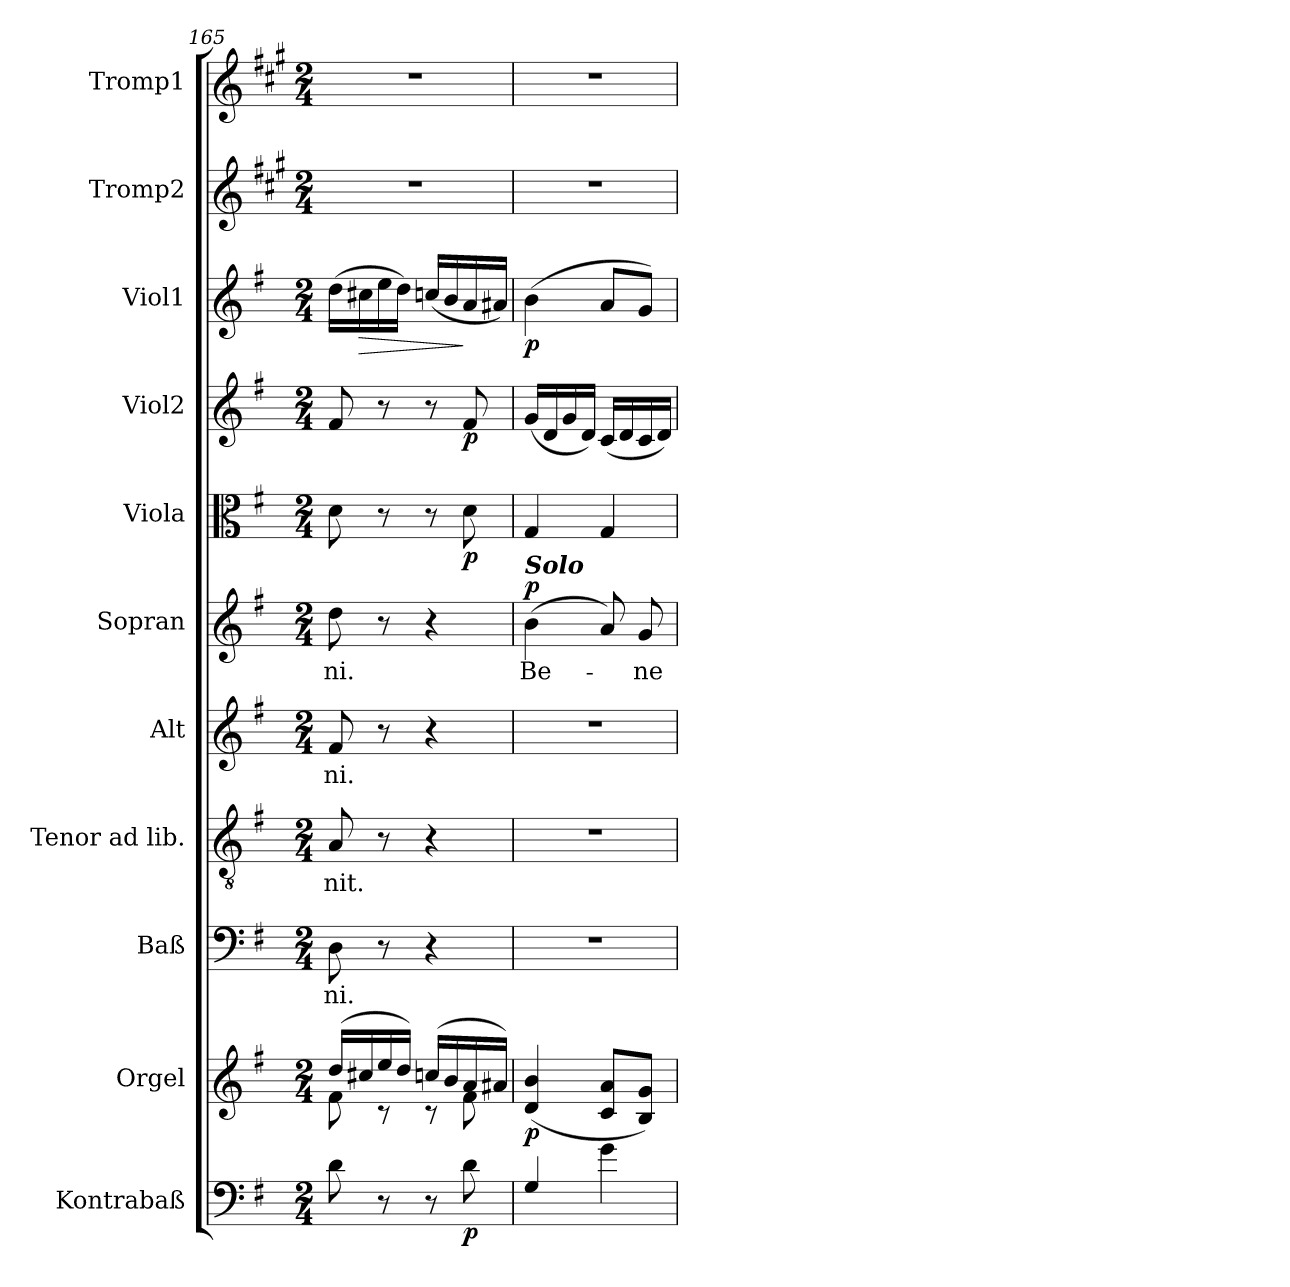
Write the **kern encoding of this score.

**kern	**dynam	**kern	**dynam	**kern	**text	**kern	**text	**kern	**text	**kern	**text	**dynam	**kern	**dynam	**kern	**dynam	**kern	**dynam	**kern	**kern
*part11	*part11	*part10	*part10	*part9	*part9	*part8	*part8	*part7	*part7	*part6	*part6	*part6	*part5	*part5	*part4	*part4	*part3	*part3	*part2	*part1
*staff11	*staff11	*staff10	*staff10	*staff9	*staff9	*staff8	*staff8	*staff7	*staff7	*staff6	*staff6	*staff6	*staff5	*staff5	*staff4	*staff4	*staff3	*staff3	*staff2	*staff1
*I"Kontrabaß	*	*I"Orgel	*	*I"Baß	*	*I"Tenor ad lib.	*	*I"Alt	*	*I"Sopran	*	*	*I"Viola	*	*I"Viol2	*	*I"Viol1	*	*I"Tromp2	*I"Tromp1
*	*	*	*	*	*	*	*	*	*	*	*	*	*I'Vla	*	*	*	*	*	*	*
*clefF4	*	*clefG2	*	*clefF4	*	*clefGv2	*	*clefG2	*	*clefG2	*	*	*clefC3	*	*clefG2	*	*clefG2	*	*clefG2	*clefG2
*ITrd7c12	*	*	*	*	*	*	*	*	*	*	*	*	*	*	*	*	*	*	*ITrd1c2	*ITrd1c2
*k[f#]	*	*k[f#]	*	*k[f#]	*	*k[f#]	*	*k[f#]	*	*k[f#]	*	*	*k[f#]	*	*k[f#]	*	*k[f#]	*	*k[f#]	*k[f#]
*G:	*	*G:	*	*G:	*	*G:	*	*G:	*	*G:	*	*	*G:	*	*G:	*	*G:	*	*G:	*G:
*M2/4	*	*M2/4	*	*M2/4	*	*M2/4	*	*M2/4	*	*M2/4	*	*	*M2/4	*	*M2/4	*	*M2/4	*	*M2/4	*M2/4
=165	=165	=165	=165	=165	=165	=165	=165	=165	=165	=165	=165	=165	=165	=165	=165	=165	=165	=165	=165	=165
*	*	*^	*	*	*	*	*	*	*	*	*	*	*	*	*	*	*	*	*	*
!	!	!	!	!	!	!LO:LY:b	!	!LO:LY:b	!	!LO:LY:b	!	!LO:LY:b	!	!	!	!	!	!	!	!	!
8D\	.	(>16dd/LL	8f#\	.	8D\	-ni.	8A/	-nit.	8f#/	-ni.	8dd\	-ni.	.	8d\	.	8f#/	.	(>16dd\LL	.	2r	2r
!	!	!	!	!	!	!	!	!	!	!	!	!	!	!	!	!	!	!	!LO:HP:b	!	!
.	.	16cc#X/	.	.	.	.	.	.	.	.	.	.	.	.	.	.	.	16cc#X\	>	.	.
8r	.	16ee/	8rc	.	8r	.	8r	.	8r	.	8r	.	.	8r	.	8r	.	16ee\	.	.	.
.	.	16dd/JJ)	.	.	.	.	.	.	.	.	.	.	.	.	.	.	.	16dd\JJ)	.	.	.
8r	.	(>16ccn/LL	8rc	.	4r	.	4r	.	4r	.	4r	.	.	8r	.	8r	.	(<16ccn/LL	.	.	.
.	.	16b/	.	.	.	.	.	.	.	.	.	.	.	.	.	.	.	16b/	.	.	.
!	!LO:DY:b	!	!	!	!	!	!	!	!	!	!	!	!	!	!LO:DY:b	!	!LO:DY:b	!	!	!	!
8D\	p	16a/	8f#\	.	.	.	.	.	.	.	.	.	.	8d\	p	8f#/	p	16a/	]	.	.
.	.	16a#X/JJ)	.	.	.	.	.	.	.	.	.	.	.	.	.	.	.	16a#X/JJ)	.	.	.
*	*	*v	*v	*	*	*	*	*	*	*	*	*	*	*	*	*	*	*	*	*	*
!!LO:PB:g=z
=166	=166	=166	=166	=166	=166	=166	=166	=166	=166	=166	=166	=166	=166	=166	=166	=166	=166	=166	=166	=166
!	!	!	!	!	!	!	!	!	!	!LO:TX:a:Bi:t=Solo	!	!	!	!	!	!	!	!	!	!
!	!	!	!LO:DY:b	!	!	!	!	!	!	!	!LO:LY:b	!LO:DY:a	!	!	!	!	!	!LO:DY:b	!	!
4GG/	.	(<4d/ 4b/	p	2r	.	2r	.	2r	.	(>4b\	Be-	p	4G/	.	(<16g/LL	.	(>4b\	p	2r	2r
.	.	.	.	.	.	.	.	.	.	.	.	.	.	.	16d/	.	.	.	.	.
.	.	.	.	.	.	.	.	.	.	.	.	.	.	.	16g/	.	.	.	.	.
.	.	.	.	.	.	.	.	.	.	.	.	.	.	.	16d/JJ)	.	.	.	.	.
4G\	.	8c/ 8a/L	.	.	.	.	.	.	.	8a/)	.	.	4G/	.	(<16c/LL	.	8a/L	.	.	.
.	.	.	.	.	.	.	.	.	.	.	.	.	.	.	16d/	.	.	.	.	.
!	!	!	!	!	!	!	!	!	!	!	!LO:LY:b	!	!	!	!	!	!	!	!	!
.	.	8B/ 8g/J)	.	.	.	.	.	.	.	8g/	-ne-	.	.	.	16c/	.	8g/J)	.	.	.
.	.	.	.	.	.	.	.	.	.	.	.	.	.	.	16d/JJ)	.	.	.	.	.
=	=	=	=	=	=	=	=	=	=	=	=	=	=	=	=	=	=	=	=	=
*-	*-	*-	*-	*-	*-	*-	*-	*-	*-	*-	*-	*-	*-	*-	*-	*-	*-	*-	*-	*-
